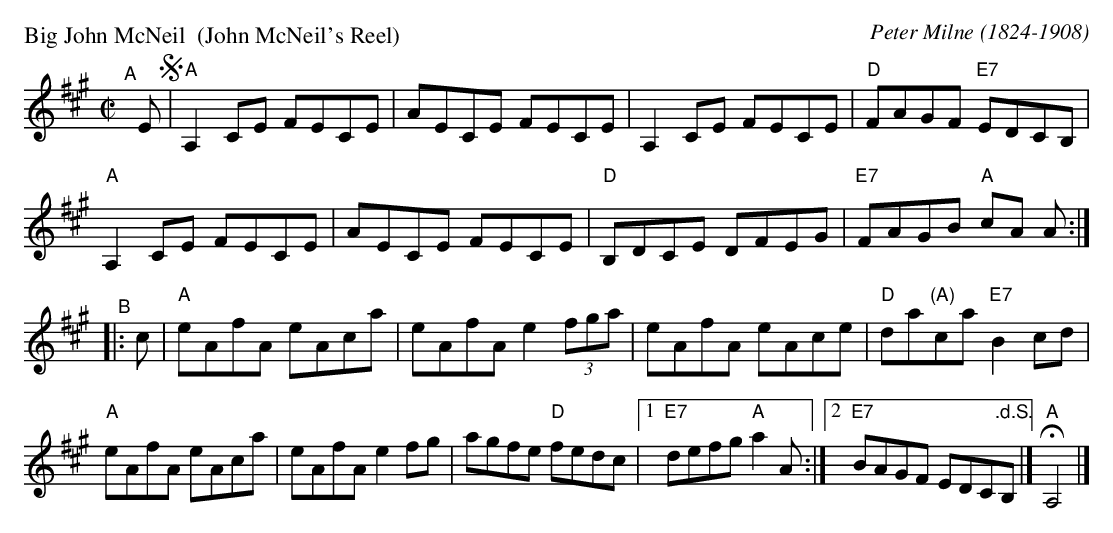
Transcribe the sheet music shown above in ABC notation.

X:1
P: Big John McNeil  (John McNeil's Reel)
C: Peter Milne (1824-1908)
M: C|
L: 1/8
K: A
"^A"[|] E !segno!|\
"A"A,2CE FECE | AECE FECE | A,2CE FECE | "D"FAGF "E7"EDCB, |
"A"A,2CE FECE | AECE FECE | "D"B,DCE DFEG | "E7"FAGB "A"cA A :|
"^B"|: c |\
"A"eAfA eAca | eAfA e2 (3fga | eAfA eAce | "D"da"(A)"ca "E7"B2cd |
"A"eAfA eAca | eAfA e2fg | agfe "D"fedc |1 "E7"defg "A"a2A :|2 "E7"BAGF EDC".d.S."B, |] "A"HA,4 |]
